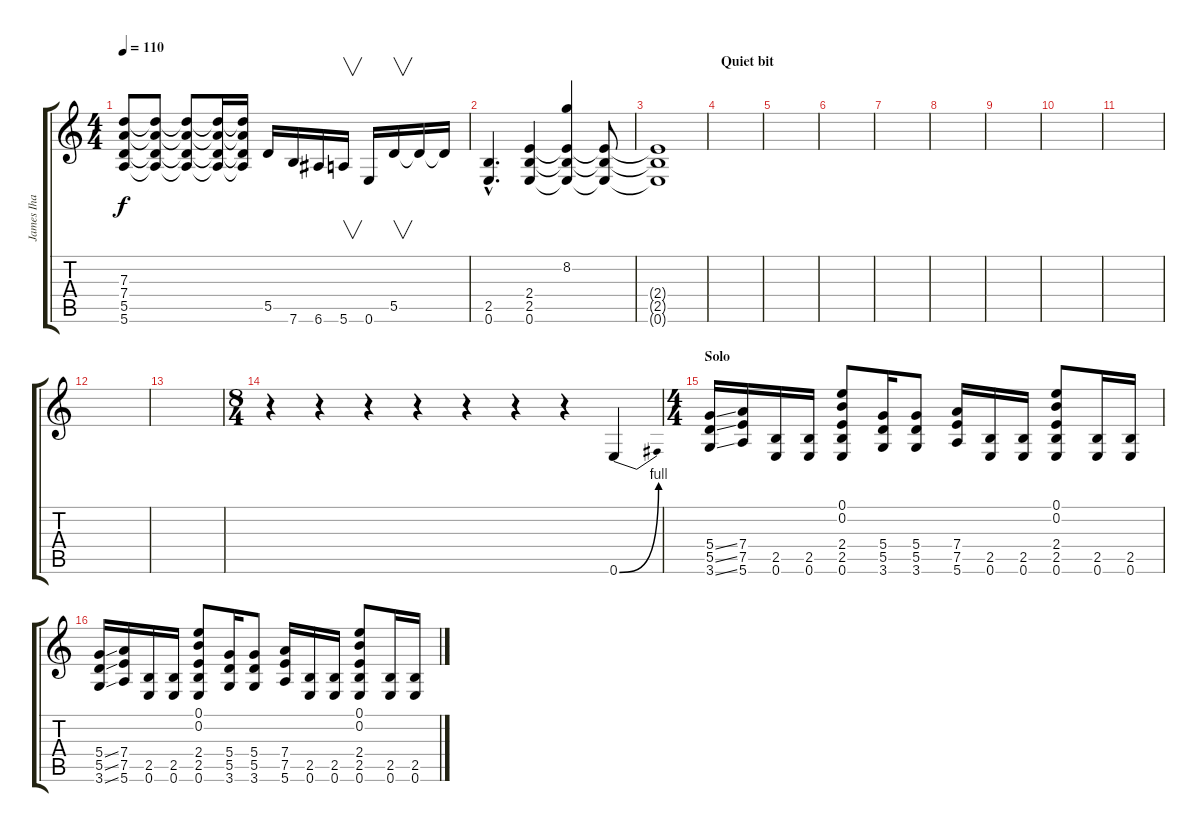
\track ("James Iha" "James Iha") {instrument overdrivenguitar}
\staff {score tabs}
\tuning (E4 B3 G3 D3 A2 E2) {hide}
\ts (4 4)
\tempo 110
\clef g2
\ks c
(7.3{t} 7.4{t} 5.5{t} 5.6{t}).8{dy f} (7.3{t} 7.4{t} 5.5{t} 5.6{t}).8 (7.3{t} 7.4{t} 5.5{t} 5.6{t}).8 (7.3{t} 7.4{t} 5.5{t} 5.6{t}).16 (7.3{t} 7.4{t} 5.5{t} 5.6{t}).16 5.5.16 7.6.16 6.6.16 5.6.16{v} 0.6.16 5.5.16{v} 5.5{t}.16 5.5{t}.16 |
(2.5{hac} 0.6{hac}).4{d} (2.4 2.5 0.6).4 (8.2{t} 2.4{t} 2.5{t} 0.6{t}).4 (2.4{t} 2.5{t} 0.6{t}).8 |
(2.4{t} 2.5{t} 0.6{t}).1 |
\section ("" "Quiet bit")
|
|
|
|
|
|
|
|
|
|
\ts (8 4)
r.4 r.4 r.4 r.4 r.4 r.4 r.4 0.6{be (bend 0 0 60 4)}.4 |
\ts (4 4)
\section ("" "Solo")
(5.4{ss} 5.5{ss} 3.6{ss}).16 (7.4 7.5 5.6).16 (2.5 0.6).16 (2.5 0.6).16 (0.1 0.2 2.4 2.5 0.6).8 (5.4 5.5 3.6).16 (5.4 5.5 3.6).8 (7.4 7.5 5.6).16 (2.5 0.6).16 (2.5 0.6).16 (0.1 0.2 2.4 2.5 0.6).8 (2.5 0.6).16 (2.5 0.6).16 |
(5.4{ss} 5.5{ss} 3.6{ss}).16 (7.4 7.5 5.6).16 (2.5 0.6).16 (2.5 0.6).16 (0.1 0.2 2.4 2.5 0.6).8 (5.4 5.5 3.6).16 (5.4 5.5 3.6).8 (7.4 7.5 5.6).16 (2.5 0.6).16 (2.5 0.6).16 (0.1 0.2 2.4 2.5 0.6).8 (2.5 0.6).16 (2.5 0.6).16
